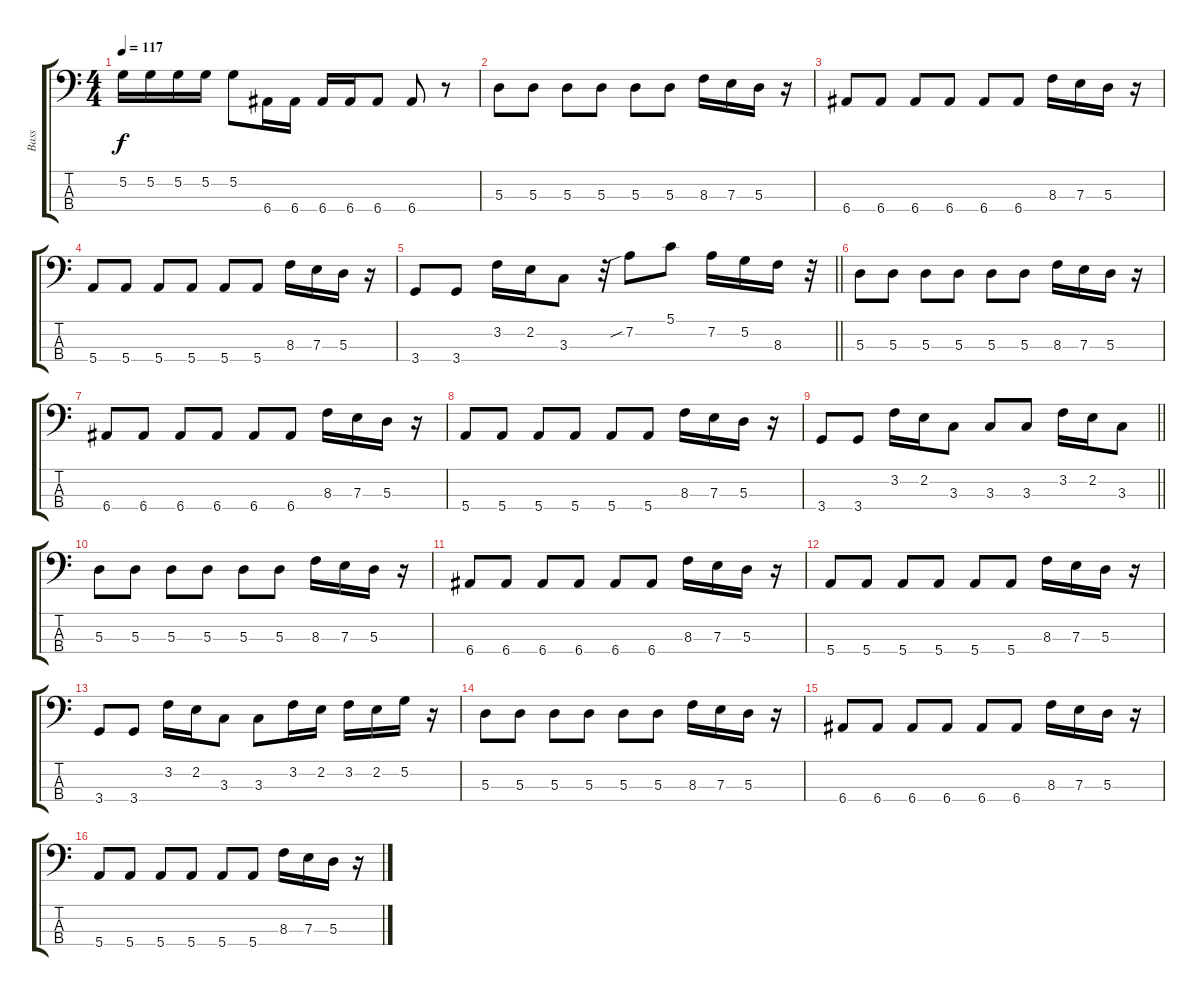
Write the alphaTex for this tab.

\track ("Bass" "Bass") {instrument electricbassfinger}
\staff {score tabs}
\tuning (G2 D2 A1 E1) {hide}
\ts (4 4)
\tempo 117
\clef f4
\ks c
5.2.16{dy f} 5.2.16 5.2.16 5.2.16 5.2.8 6.4.16 6.4.16 6.4.16 6.4.16 6.4.8 6.4.8 r.8 |
5.3.8 5.3.8 5.3.8 5.3.8 5.3.8 5.3.8 8.3.16 7.3.16 5.3.16 r.16 |
6.4.8 6.4.8 6.4.8 6.4.8 6.4.8 6.4.8 8.3.16 7.3.16 5.3.16 r.16 |
5.4.8 5.4.8 5.4.8 5.4.8 5.4.8 5.4.8 8.3.16 7.3.16 5.3.16 r.16 |
\barLineRight lightlight
3.4.8 3.4.8 3.2.16 2.2.16 3.3.8 r.32 7.2{sib}.8 5.1.8 7.2.16 5.2.16 8.3.16 r.32 |
5.3.8 5.3.8 5.3.8 5.3.8 5.3.8 5.3.8 8.3.16 7.3.16 5.3.16 r.16 |
6.4.8 6.4.8 6.4.8 6.4.8 6.4.8 6.4.8 8.3.16 7.3.16 5.3.16 r.16 |
5.4.8 5.4.8 5.4.8 5.4.8 5.4.8 5.4.8 8.3.16 7.3.16 5.3.16 r.16 |
\barLineRight lightlight
3.4.8 3.4.8 3.2.16 2.2.16 3.3.8 3.3.8 3.3.8 3.2.16 2.2.16 3.3.8 |
5.3.8 5.3.8 5.3.8 5.3.8 5.3.8 5.3.8 8.3.16 7.3.16 5.3.16 r.16 |
6.4.8 6.4.8 6.4.8 6.4.8 6.4.8 6.4.8 8.3.16 7.3.16 5.3.16 r.16 |
5.4.8 5.4.8 5.4.8 5.4.8 5.4.8 5.4.8 8.3.16 7.3.16 5.3.16 r.16 |
3.4.8 3.4.8 3.2.16 2.2.16 3.3.8 3.3.8 3.2.16 2.2.16 3.2.16 2.2.16 5.2.16 r.16 |
5.3.8 5.3.8 5.3.8 5.3.8 5.3.8 5.3.8 8.3.16 7.3.16 5.3.16 r.16 |
6.4.8 6.4.8 6.4.8 6.4.8 6.4.8 6.4.8 8.3.16 7.3.16 5.3.16 r.16 |
5.4.8 5.4.8 5.4.8 5.4.8 5.4.8 5.4.8 8.3.16 7.3.16 5.3.16 r.16
